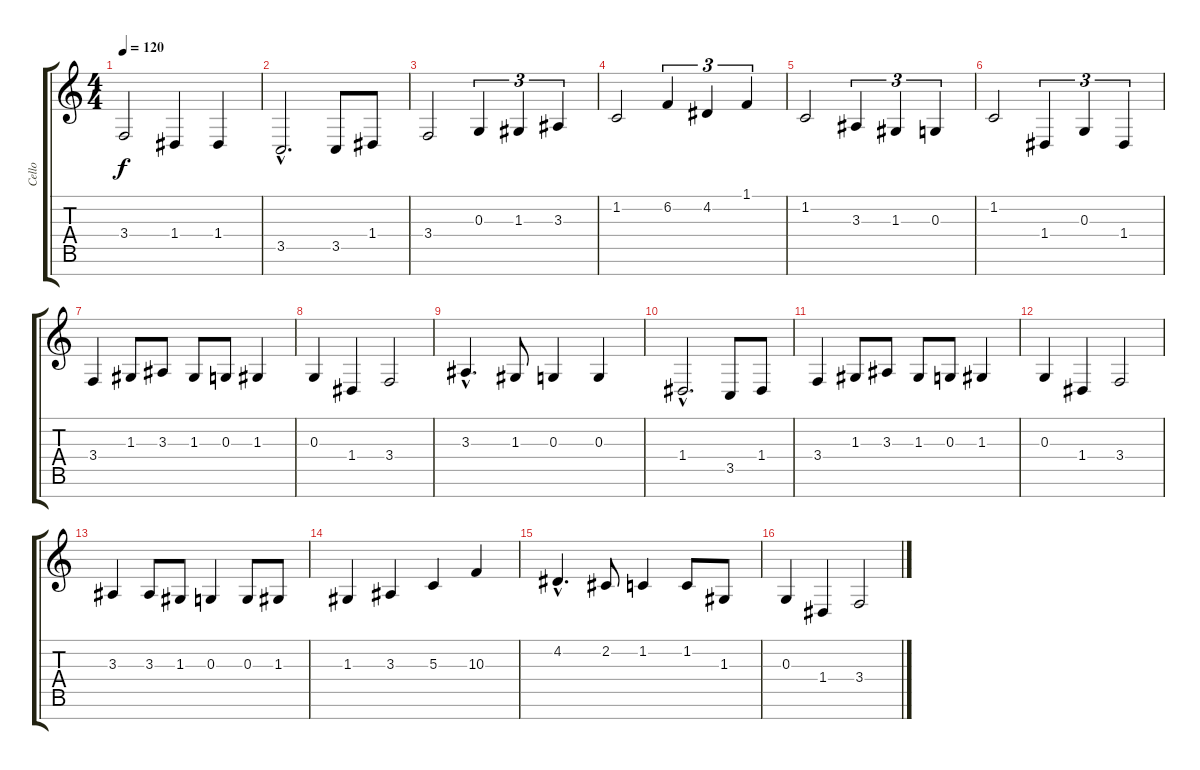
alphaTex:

\track ("Cello" "Cello") {instrument cello}
\staff {score tabs}
\tuning (E4 B3 G3 D3 A2 E2 B1) {hide}
\ts (4 4)
\tempo 120
\clef g2
\ks c
3.4.2{dy f} 1.4.4 1.4.4 |
3.5{hac}.2{d} 3.5.8 1.4.8 |
3.4.2 0.3.4{tu (3 2)} 1.3.4{tu (3 2)} 3.3.4{tu (3 2)} |
1.2.2 6.2.4{tu (3 2)} 4.2.4{tu (3 2)} 1.1.4{tu (3 2)} |
1.2.2 3.3.4{tu (3 2)} 1.3.4{tu (3 2)} 0.3.4{tu (3 2)} |
1.2.2 1.4.4{tu (3 2)} 0.3.4{tu (3 2)} 1.4.4{tu (3 2)} |
3.4.4 1.3.8 3.3.8 1.3.8 0.3.8 1.3.4 |
0.3.4 1.4.4 3.4.2 |
3.3{hac}.4{d} 1.3.8 0.3.4 0.3.4 |
1.4{hac}.2{d} 3.5.8 1.4.8 |
3.4.4 1.3.8 3.3.8 1.3.8 0.3.8 1.3.4 |
0.3.4 1.4.4 3.4.2 |
3.3.4 3.3.8 1.3.8 0.3.4 0.3.8 1.3.8 |
1.3.4 3.3.4 5.3.4 10.3.4 |
4.2{hac}.4{d} 2.2.8 1.2.4 1.2.8 1.3.8 |
0.3.4 1.4.4 3.4.2
